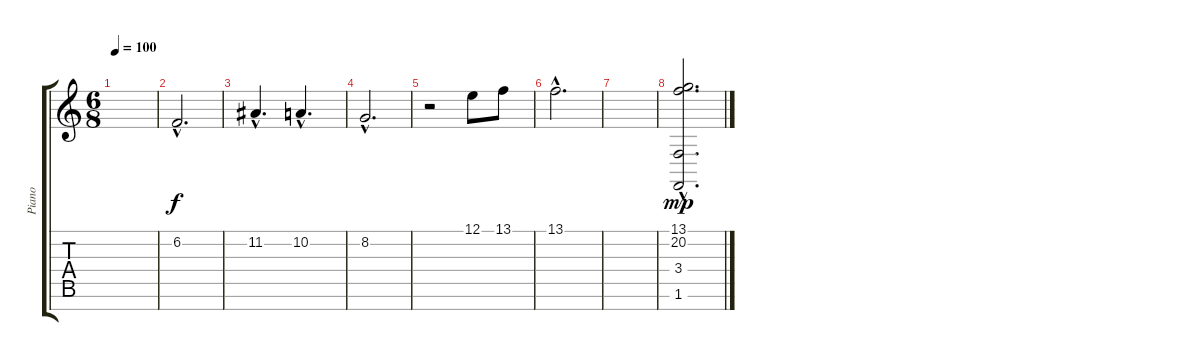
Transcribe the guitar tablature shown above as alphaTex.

\track ("Piano" "Piano") {instrument acousticgrandpiano}
\staff {score tabs}
\tuning (E4 B3 G3 D3 A2 E2 B1) {hide}
\ts (6 8)
\tempo 100
\clef g2
\ks c
|
6.2{hac}.2{d} |
11.2{hac}.4{d} 10.2{hac}.4{d} |
8.2{hac}.2{d} |
r.2 12.1.8 13.1.8 |
13.1{hac}.2{d txt ""} |
|
(13.1{hac} 20.2{hac} 3.4{hac} 1.6{hac}).2{d dy mp}
